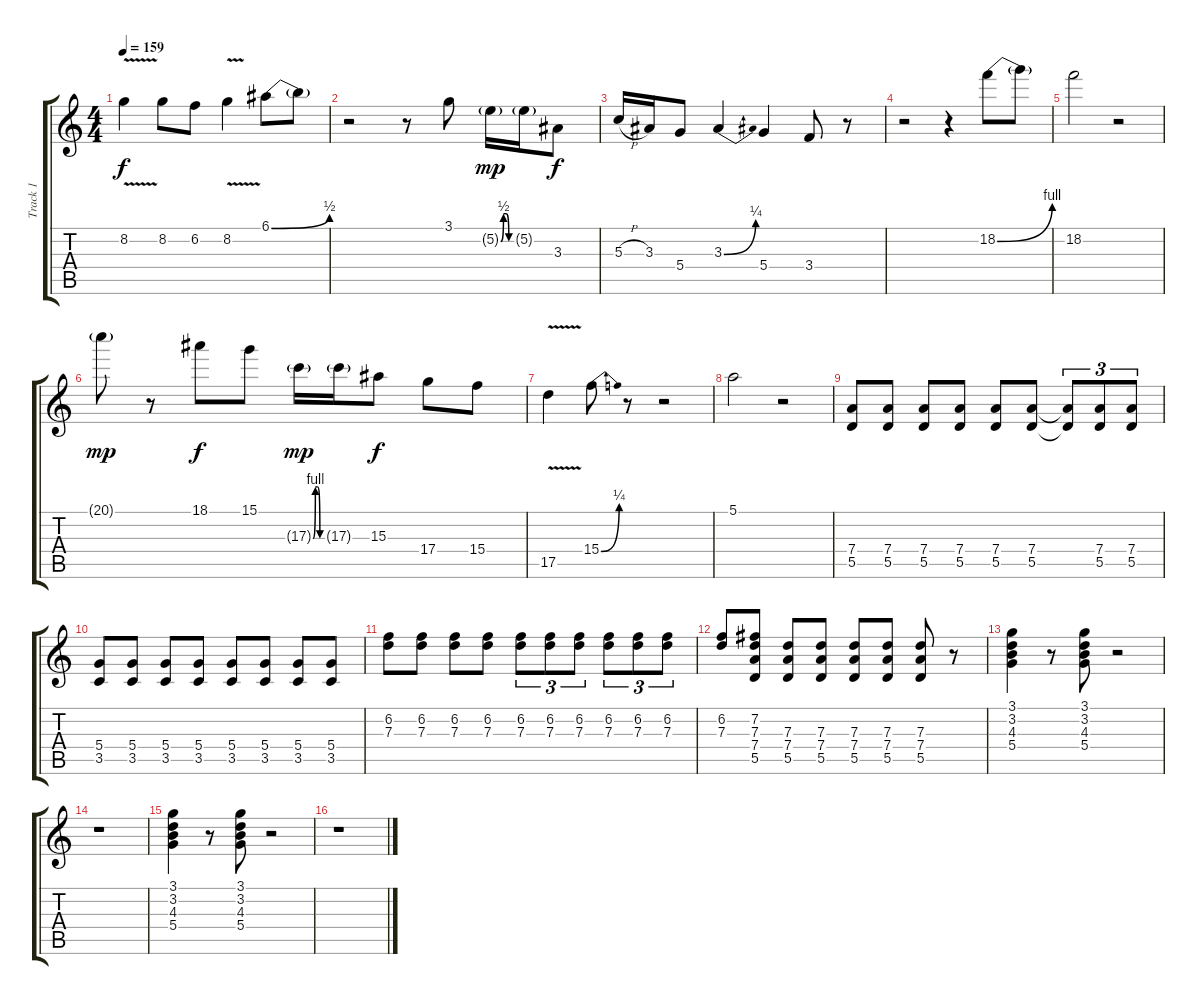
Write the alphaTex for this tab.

\track ("Track 1" "Track 1") {instrument electricguitarclean}
\staff {score tabs}
\tuning (E4 B3 G3 D3 A2 E2) {hide}
\ts (4 4)
\tempo 159
\clef g2
\ks c
8.2{v}.4{dy f} 8.2.8 6.2.8 8.2{v}.4 6.1{be (bend 0 0 60 2)}.8 6.1{t}.8 |
r.2 r.8 3.1.8 5.2{be (custom 0 0 15 2 30 2 45 0 60 0) g}.16{dy mp} 5.2{g}.16 3.3.8{dy f} |
5.3{h}.16 3.3.16 5.4.8 3.3{be (bend 0 0 60 1)}.4 5.4.4 3.4.8 r.8 |
r.2 r.4 18.2{be (bend 0 0 60 4)}.8 18.2{t}.8 |
18.2.2 r.2 |
20.1{g}.8{dy mp} r.8 18.1.8{dy f} 15.1.8 17.3{be (custom 0 0 15 4 30 4 45 0 60 0) g}.16{dy mp} 17.3{g}.16 15.3.8{dy f} 17.4.8 15.4.8 |
17.5{v}.4 15.4{be (bend 0 0 60 1)}.8 r.8 r.2 |
5.1.2 r.2 |
(7.4 5.5).8 (7.4 5.5).8 (7.4 5.5).8 (7.4 5.5).8 (7.4 5.5).8 (7.4 5.5).8 (7.4{t} 5.5{t}).8{tu (3 2)} (7.4 5.5).8{tu (3 2)} (7.4 5.5).8{tu (3 2)} |
(5.4 3.5).8 (5.4 3.5).8 (5.4 3.5).8 (5.4 3.5).8 (5.4 3.5).8 (5.4 3.5).8 (5.4 3.5).8 (5.4 3.5).8 |
(6.2 7.3).8 (6.2 7.3).8 (6.2 7.3).8 (6.2 7.3).8 (6.2 7.3).8{tu (3 2)} (6.2 7.3).8{tu (3 2)} (6.2 7.3).8{tu (3 2)} (6.2 7.3).8{tu (3 2)} (6.2 7.3).8{tu (3 2)} (6.2 7.3).8{tu (3 2)} |
(6.2 7.3).8 (7.2 7.3 7.4 5.5).8 (7.3 7.4 5.5).8 (7.3 7.4 5.5).8 (7.3 7.4 5.5).8 (7.3 7.4 5.5).8 (7.3 7.4 5.5).8 r.8 |
(3.1 3.2 4.3 5.4).4 r.8 (3.1 3.2 4.3 5.4).8 r.2 |
r.1 |
(3.1 3.2 4.3 5.4).4 r.8 (3.1 3.2 4.3 5.4).8 r.2 |
r.1
